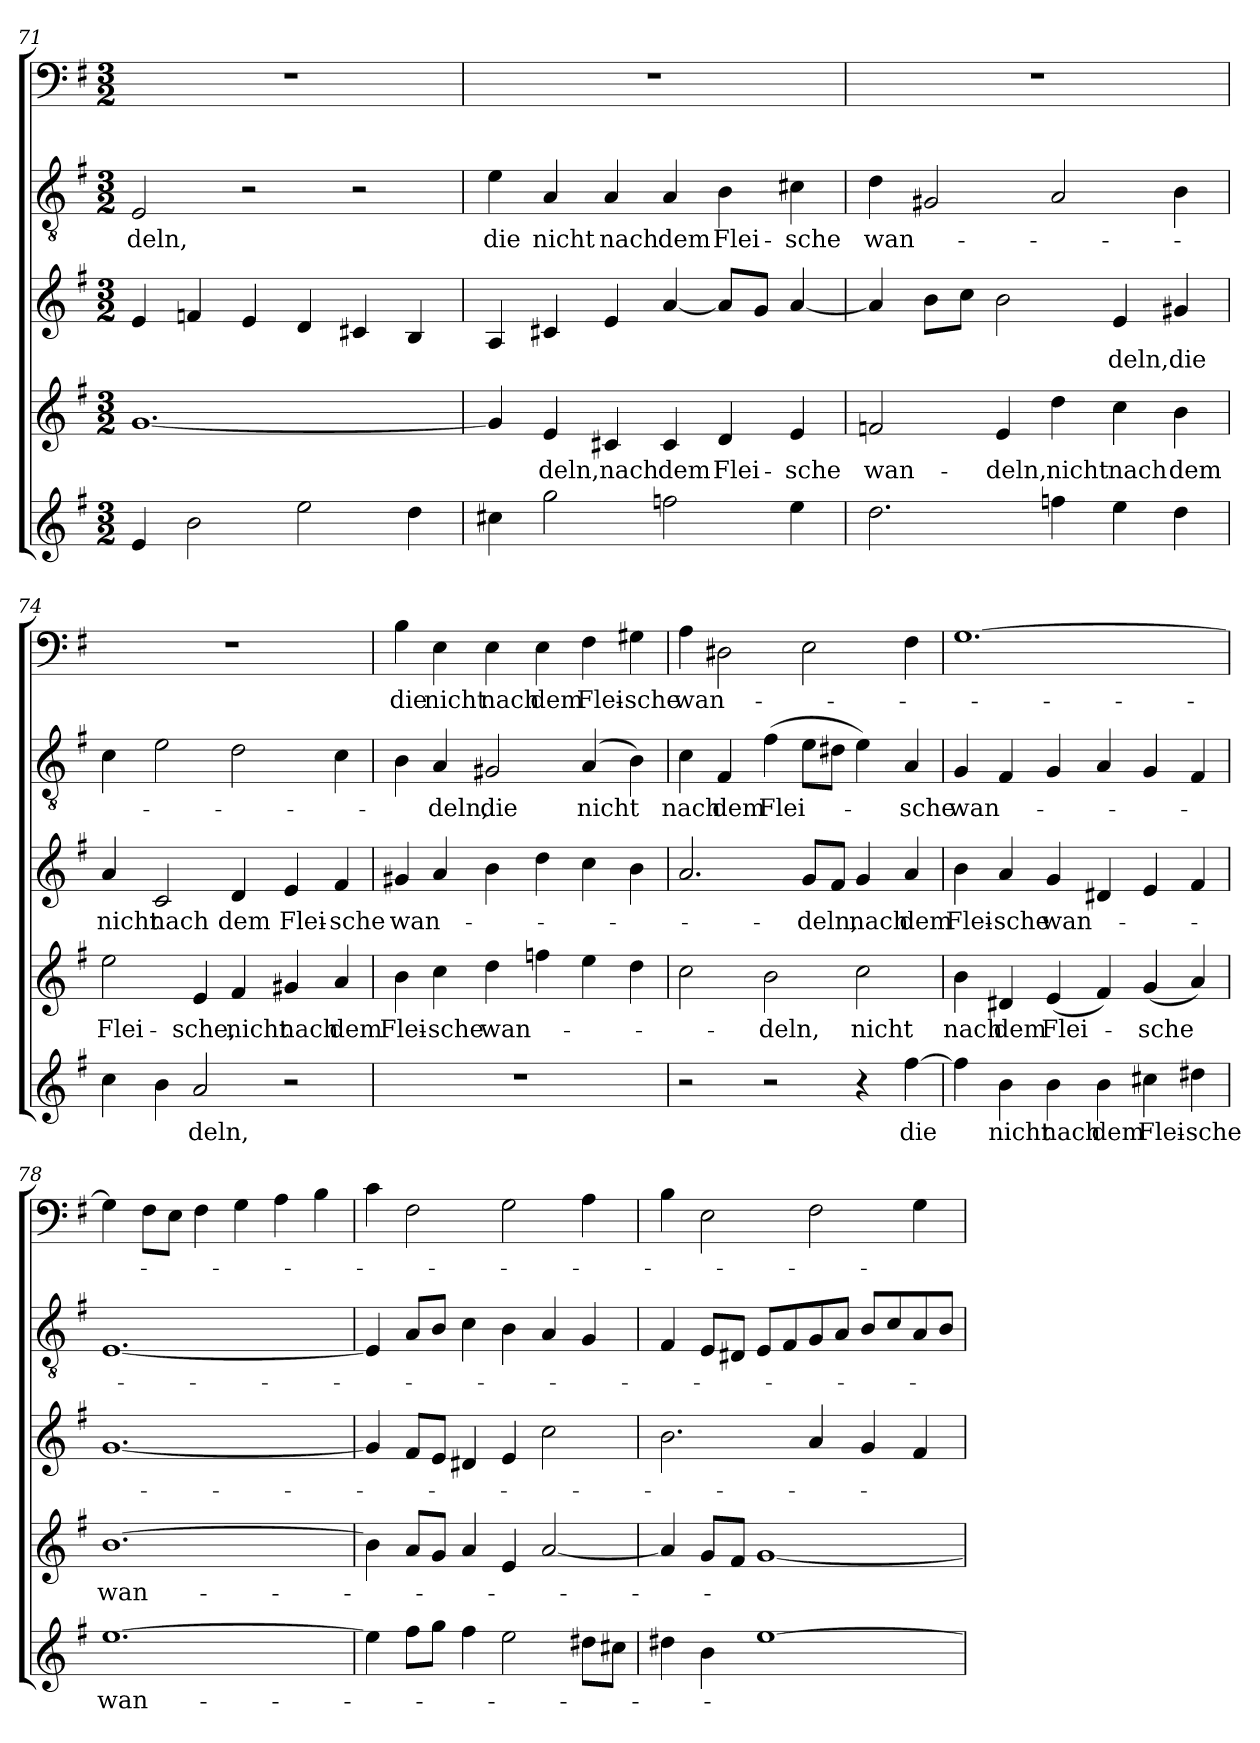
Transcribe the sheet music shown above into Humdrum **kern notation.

**kern	**text	**kern	**text	**kern	**text	**kern	**text	**kern	**text
*part5	*part5	*part4	*part4	*part3	*part3	*part2	*part2	*part1	*part1
*staff5	*staff5	*staff4	*staff4	*staff3	*staff3	*staff2	*staff2	*staff1	*staff1
*clefG2	*	*clefG2	*	*clefG2	*	*clefGv2	*	*clefF4	*
*k[f#]	*	*k[f#]	*	*k[f#]	*	*k[f#]	*	*k[f#]	*
*e:	*	*e:	*	*e:	*	*e:	*	*e:	*
*M3/2	*	*M3/2	*	*M3/2	*	*M3/2	*	*M3/2	*
=71	=71	=71	=71	=71	=71	=71	=71	=71	=71
4e/	.	[1.g/	.	4e/	.	2E/	-deln,	1.r	.
2b\	.	.	.	4fn/	.	.	.	.	.
.	.	.	.	4e/	.	2r	.	.	.
2ee\	.	.	.	4d/	.	.	.	.	.
.	.	.	.	4c#X/	.	2r	.	.	.
4dd\	.	.	.	4B/	.	.	.	.	.
=72	=72	=72	=72	=72	=72	=72	=72	=72	=72
4cc#X\	.	4g/]	.	4A/	.	4e\	die	1.r	.
2gg\	.	4e/	-deln,	4c#X/	.	4A/	nicht	.	.
.	.	4c#X/	nach	4e/	.	4A/	nach	.	.
2ffn\	.	4c#/	dem	[4a/	.	4A/	dem	.	.
.	.	4d/	Flei-	8a/L]	.	4B\	Flei-	.	.
.	.	.	.	8g/J	.	.	.	.	.
4ee\	.	4e/	-sche	[4a/	.	4c#X\	-sche	.	.
=73	=73	=73	=73	=73	=73	=73	=73	=73	=73
2.dd\	.	2fn/	wan-	4a/]	.	4d\	wan-	1.r	.
.	.	.	.	8b\L	.	2G#X/	.	.	.
.	.	.	.	8cc\J	.	.	.	.	.
.	.	4e/	-deln,	2b\	.	.	.	.	.
4ffn\	.	4dd\	nicht	.	.	2A/	.	.	.
4ee\	.	4cc\	nach	4e/	-deln,	.	.	.	.
4dd\	.	4b\	dem	4g#X/	die	4B\	.	.	.
=74	=74	=74	=74	=74	=74	=74	=74	=74	=74
4cc\	.	2ee\	Flei-	4a/	nicht	4c\	.	1.r	.
4b\	.	.	.	2c/	nach	2e\	.	.	.
2a/	-deln,	4e/	-sche,	.	.	.	.	.	.
.	.	4f#/	nicht	4d/	dem	2d\	.	.	.
2r	.	4g#X/	nach	4e/	Flei-	.	.	.	.
.	.	4a/	dem	4f#/	-sche	4c\	.	.	.
=75	=75	=75	=75	=75	=75	=75	=75	=75	=75
1.r	.	4b\	Flei-	4g#X/	wan-	4B\	.	4B\	die
.	.	4cc\	-sche	4a/	.	4A/	-deln,	4E\	nicht
.	.	4dd\	wan-	4b\	.	2G#X/	die	4E\	nach
.	.	4ffn\	.	4dd\	.	.	.	4E\	dem
.	.	4ee\	.	4cc\	.	(4A/	nicht	4F#\	Flei-
.	.	4dd\	.	4b\	.	4B\)	.	4G#X\	-sche
=76	=76	=76	=76	=76	=76	=76	=76	=76	=76
2r	.	2cc\	.	2.a/	.	4c\	nach	4A\	wan-
.	.	.	.	.	.	4F#/	dem	2D#X\	.
2r	.	2b\	-deln,	.	.	(4f#\	Flei-	.	.
.	.	.	.	8g/L	-deln,	8e\L	.	2E\	.
.	.	.	.	8f#/J	.	8d#X\J	.	.	.
4r	.	2cc\	nicht	4g/	nach	4e\)	.	.	.
[4ff#\	die	.	.	4a/	dem	4A/	-sche	4F#\	.
=77	=77	=77	=77	=77	=77	=77	=77	=77	=77
4ff#\]	.	4b\	nach	4b\	Flei-	4G/	wan-	[1.G\	.
4b\	nicht	4d#X/	dem	4a/	-sche	4F#/	.	.	.
4b\	nach	(4e/	Flei-	4g/	wan-	4G/	.	.	.
4b\	dem	4f#/)	.	4d#X/	.	4A/	.	.	.
4cc#X\	Flei-	(4g/	-sche	4e/	.	4G/	.	.	.
4dd#X\	-sche	4a/)	.	4f#/	.	4F#/	.	.	.
=78	=78	=78	=78	=78	=78	=78	=78	=78	=78
[1.ee\	wan-	[1.b\	wan-	[1.g/	.	[1.E/	.	4G\]	.
.	.	.	.	.	.	.	.	8F#\L	.
.	.	.	.	.	.	.	.	8E\J	.
.	.	.	.	.	.	.	.	4F#\	.
.	.	.	.	.	.	.	.	4G\	.
.	.	.	.	.	.	.	.	4A\	.
.	.	.	.	.	.	.	.	4B\	.
=79	=79	=79	=79	=79	=79	=79	=79	=79	=79
4ee\]	.	4b\]	.	4g/]	.	4E/]	.	4c\	.
8ff#\L	.	8a/L	.	8f#/L	.	8A/L	.	2F#\	.
8gg\J	.	8g/J	.	8e/J	.	8B/J	.	.	.
4ff#\	.	4a/	.	4d#X/	.	4c\	.	.	.
2ee\	.	4e/	.	4e/	.	4B\	.	2G\	.
.	.	[2a/	.	2cc\	.	4A/	.	.	.
8dd#X\L	.	.	.	.	.	4G/	.	4A\	.
8cc#X\J	.	.	.	.	.	.	.	.	.
=80	=80	=80	=80	=80	=80	=80	=80	=80	=80
4dd#X\	.	4a/]	.	2.b\	.	4F#/	.	4B\	.
4b\	.	8g/L	.	.	.	8E/L	.	2E\	.
.	.	8f#/J	.	.	.	8D#X/J	.	.	.
[1ee\	.	[1g/	.	.	.	8E/L	.	.	.
.	.	.	.	.	.	8F#/	.	.	.
.	.	.	.	4a/	.	8G/	.	2F#\	.
.	.	.	.	.	.	8A/J	.	.	.
.	.	.	.	4g/	.	8B/L	.	.	.
.	.	.	.	.	.	8c/	.	.	.
.	.	.	.	4f#/	.	8A/	.	4G\	.
.	.	.	.	.	.	8B/J	.	.	.
=	=	=	=	=	=	=	=	=	=
*-	*-	*-	*-	*-	*-	*-	*-	*-	*-
